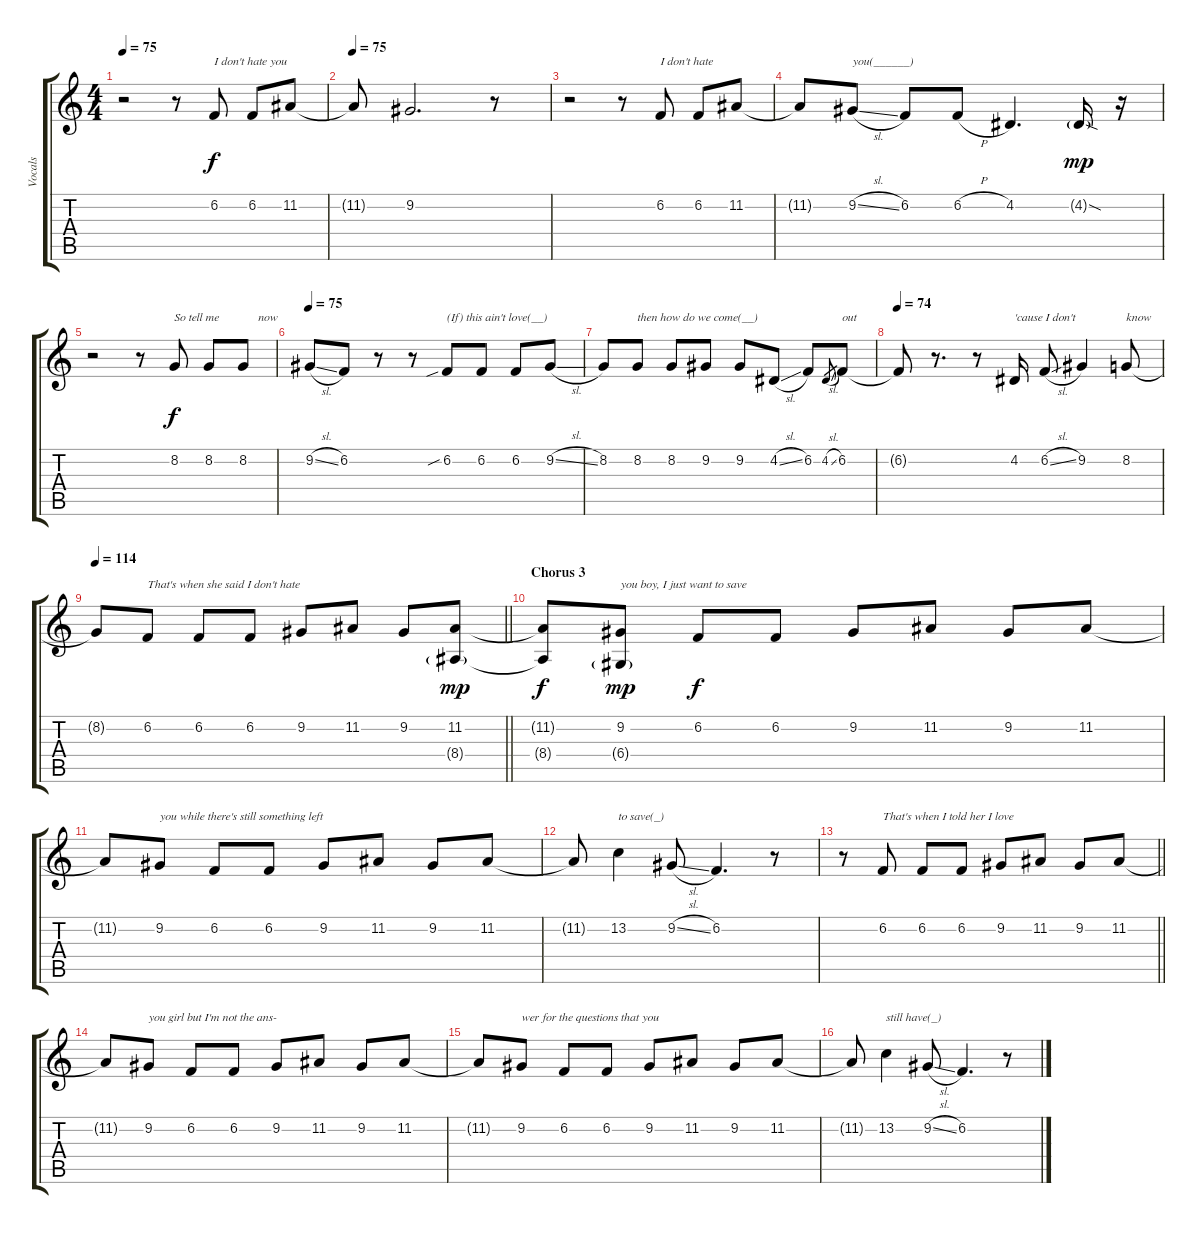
\track ("Vocals" "Vocals") {instrument lead2sawtooth}
\staff {score tabs}
\tuning (E4 B3 G3 D3 A2 E2) {hide}
\ts (4 4)
\tempo 75
\clef g2
\ks c
r.2{dy f} r.8 6.2.8{txt "I don't hate you"} 6.2.8 11.2.8 |
\tempo 75
11.2{t}.8 9.2.2{d} r.8 |
r.2 r.8 6.2.8{txt "I don't hate"} 6.2.8 11.2.8 |
11.2{t}.8 9.2{sl}.8{txt "you(______)"} 6.2.8 6.2{h}.8 4.2.4{d} 4.2{sod g}.16{dy mp} r.16 |
r.2 r.8 8.2.8{txt "So tell me             now" dy f} 8.2.8 8.2.8 |
\tempo 75
9.2{sl}.8 6.2.8 r.8 r.8 6.2{sib}.8{txt "(If) this ain't love(__)"} 6.2.8 6.2.8 9.2{sl}.8 |
8.2.8 8.2.8{txt "then how do we come(__)"} 8.2.8 9.2.8 9.2.8 4.2{sl}.8 6.2.8 4.2{sl}.8{gr} 6.2.8{txt "out"} |
\tempo 74
6.2{t}.8 r.8{d} r.8 4.2.16{txt "'cause I don't"} 6.2{sl}.8 9.2.4 8.2.8{txt "know"} |
\tempo 114
\barLineRight lightlight
8.2{t}.8 6.2.8{txt "That's when she said I don't hate"} 6.2.8 6.2.8 9.2.8 11.2.8 9.2.8 (11.2 8.4{g}).8{dy mp} |
\section ("" "Chorus 3")
(11.2{t} 8.4{t}).8{dy f} (9.2 6.4{g}).8{txt "you boy, I just want to save" dy mp} 6.2.8{dy f} 6.2.8 9.2.8 11.2.8 9.2.8 11.2.8 |
11.2{t}.8 9.2.8{txt "you while there's still something left"} 6.2.8 6.2.8 9.2.8 11.2.8 9.2.8 11.2.8 |
11.2{t}.8 13.2.4{txt "to save(_)"} 9.2{sl}.8 6.2.4{d} r.8 |
\barLineRight lightlight
r.8 6.2.8{txt "That's when I told her I love"} 6.2.8 6.2.8 9.2.8 11.2.8 9.2.8 11.2.8 |
11.2{t}.8 9.2.8{txt "you girl but I'm not the ans-"} 6.2.8 6.2.8 9.2.8 11.2.8 9.2.8 11.2.8 |
11.2{t}.8 9.2.8{txt "wer for the questions that you"} 6.2.8 6.2.8 9.2.8 11.2.8 9.2.8 11.2.8 |
11.2{t}.8 13.2.4{txt "still have(_)"} 9.2{sl}.8 6.2.4{d} r.8
